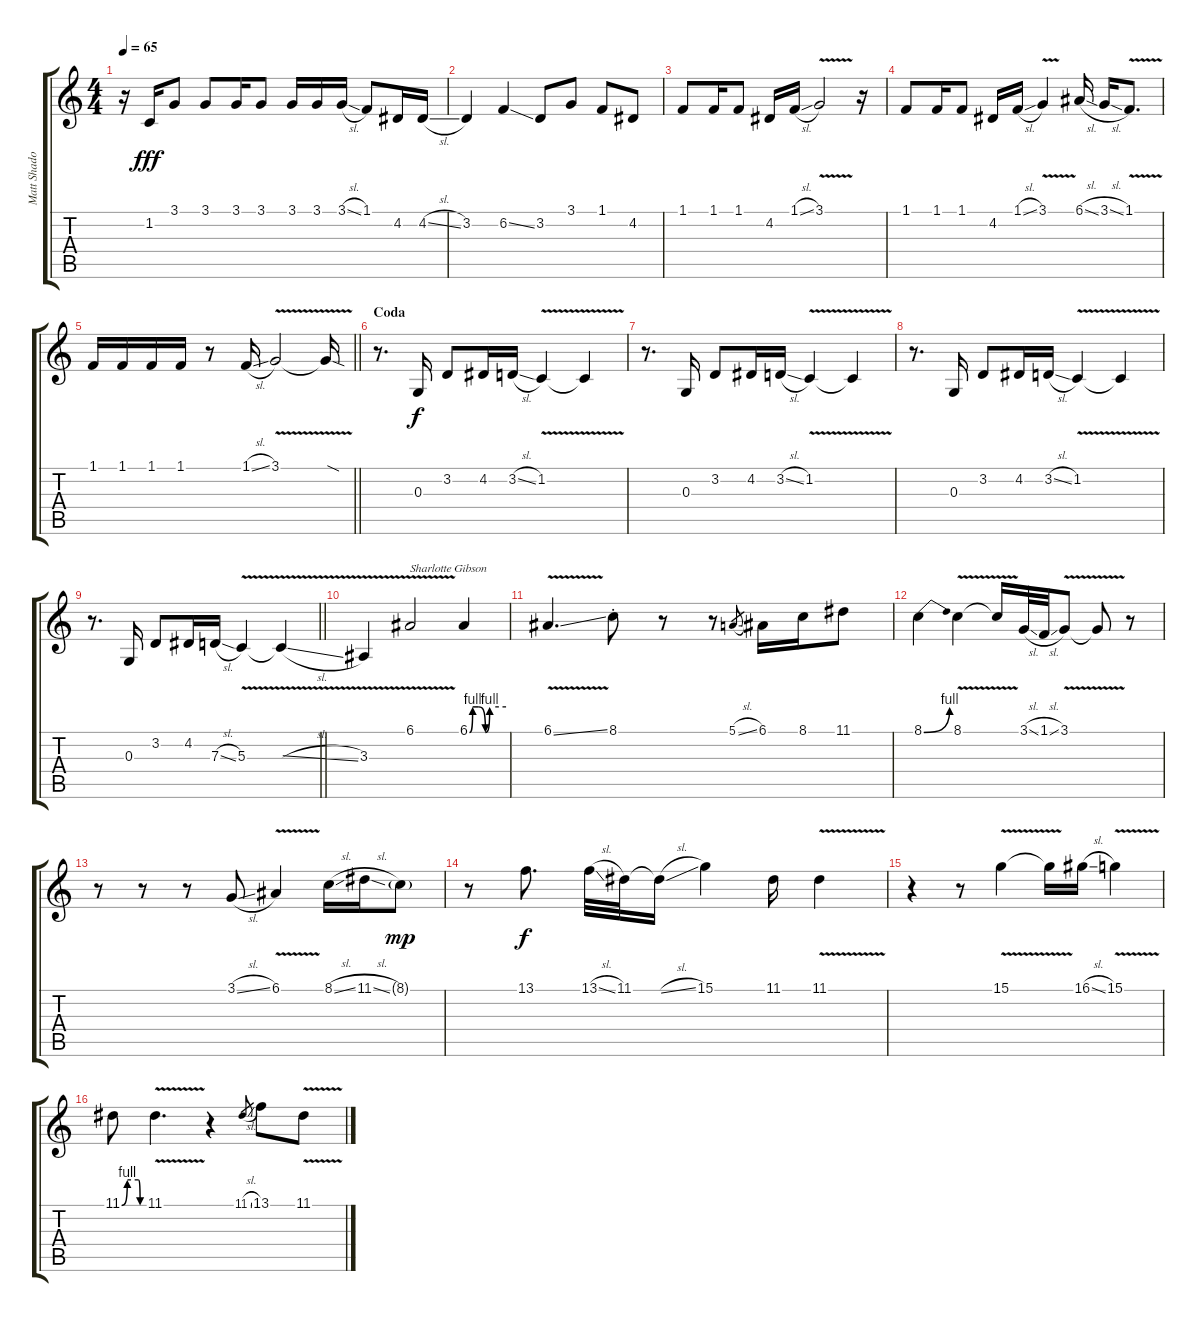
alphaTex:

\track ("Matt Shadows [Vocals]" "Matt Shado") {instrument clarinet}
\staff {score tabs}
\tuning (E4 B3 G3 D3 A2 E2) {hide}
\ts (4 4)
\tempo 65
\clef g2
\ks c
r.16{dy fff} 1.2.16 3.1.8 3.1.8 3.1.16 3.1.8 3.1.16 3.1.16 3.1{sl}.16 1.1.8 4.2.16 4.2{sl}.16 |
3.2.4 6.2{ss}.4 3.2.8 3.1.8 1.1.8 4.2.8 |
1.1.8 1.1.16 1.1.8 4.2.16 1.1{sl}.16 3.1{v}.2 r.16 |
1.1.8 1.1.16 1.1.8 4.2.16 1.1{sl}.16 3.1{v}.4 6.1{sl}.16 3.1{sl}.16 1.1{v}.8{d} |
\barLineRight lightlight
1.1.16 1.1.16 1.1.16 1.1.16 r.8 1.1{sl}.16 3.1{v}.2 3.1{sod t}.16 |
\section ("" "Coda")
r.8{d volume 12} 0.3.16{dy f} 3.2.8 4.2.16 3.2{sl}.16 1.2{v}.4 1.2{t}.4 |
r.8{d} 0.3.16 3.2.8 4.2.16 3.2{sl}.16 1.2{v}.4 1.2{t}.4 |
r.8{d} 0.3.16 3.2.8 4.2.16 3.2{sl}.16 1.2{v}.4 1.2{t}.4 |
\barLineRight lightlight
r.8{d} 0.3.16 3.2.8 4.2.16 7.3{sl}.16 5.3{v}.4 5.3{sl t}.4 |
3.3{v}.4 6.1{v}.2{txt "Sharlotte Gibson" volume 9 balance 8 instrument shakuhachi} 6.1{be (custom 0 0 5 4 15 4 26 0 33 4 60 4)}.4 |
6.1{v ss}.4{d} 8.1{st}.8 r.8 r.8 5.1{sl}.8{gr} 6.1.16 8.1.16 11.1.8 |
8.1{be (bend 0 0 60 4)}.4 8.1{v}.4 8.1{t}.16 3.1{sl}.32 1.1{sl}.32 3.1{v}.8 3.1{t}.8 r.8 |
r.8 r.8 r.8 3.1{sl}.8 6.1{v}.4 8.1{sl}.16 11.1{sl}.16 8.1{g}.8{dy mp} |
r.8 13.1.8{d dy f} 13.1{sl}.32 11.1.32 11.1{sl t}.16 15.1.4 11.1.16 11.1{v}.4 |
r.4 r.8 15.1{v}.4 15.1{t}.16 16.1{sl}.16 15.1{v}.4 |
11.1{be (custom 0 0 15 4 45 4 50 0 60 0)}.8 11.1{v}.4{d} r.4 11.1{sl}.8{gr} 13.1.8 11.1{v}.8
